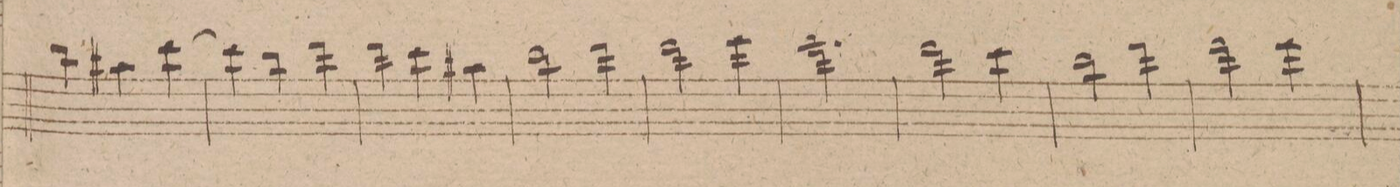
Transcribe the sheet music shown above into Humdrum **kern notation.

**kern	**dynam
*I"Oboe 1mo	*
*clefG2	*
*k[f#c#g#d#]	*
*M3/4	*
4bb]	.
4aa#X	.
[4ccc#	.
=52	=52
4ccc#]	.
4bb	.
4ddd#	.
=53	=53
4ddd#	.
4ccc#	.
4aa#X	.
=54	=54
2bb	.
4ddd#	.
=55	=55
2ddd#	.
4eee	.
=56	=56
2.eee	.
=57	=57
2ddd#	.
4ccc#	.
=58	=58
2bb	.
4ddd#	.
=59	=59
2ddd#	.
4eee	.
=60	=60
*-	*-
